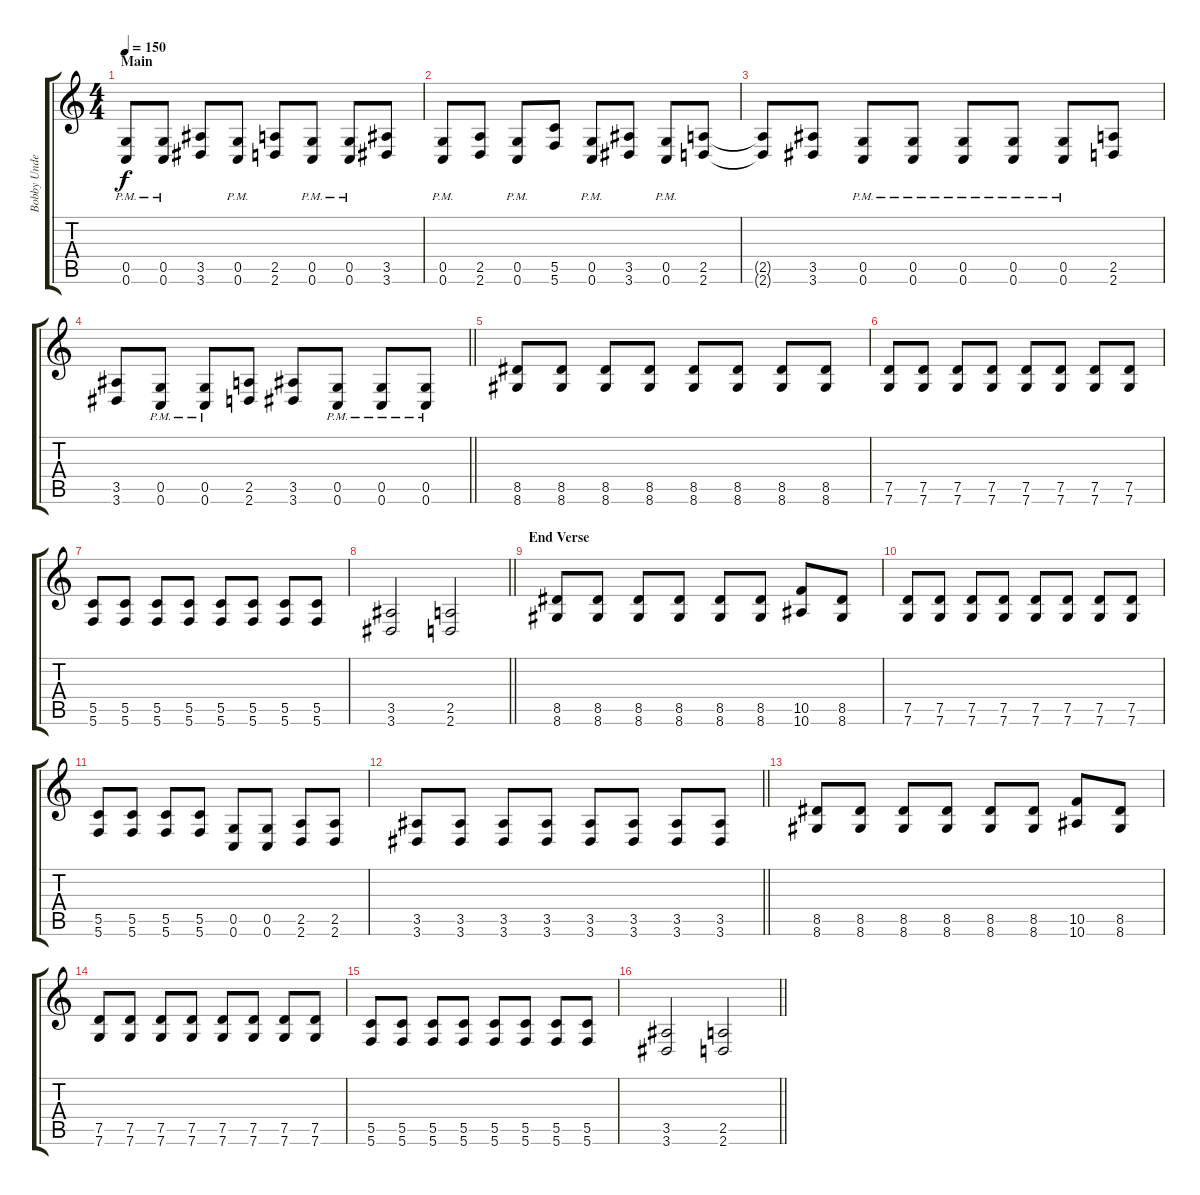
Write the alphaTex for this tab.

\track ("Bobby Undertaker" "Bobby Unde") {instrument distortionguitar}
\staff {score tabs}
\tuning (D4 A3 F3 C3 G2 C2) {hide}
\ts (4 4)
\section ("" "Main")
\tempo 150
\clef g2
\ks c
(0.5{pm} 0.6{pm}).8{dy f} (0.5{pm} 0.6{pm}).8 (3.5 3.6).8 (0.5{pm} 0.6{pm}).8 (2.5 2.6).8 (0.5{pm} 0.6{pm}).8 (0.5{pm} 0.6{pm}).8 (3.5 3.6).8 |
(0.5{pm} 0.6{pm}).8 (2.5 2.6).8 (0.5{pm} 0.6{pm}).8 (5.5 5.6).8 (0.5{pm} 0.6{pm}).8 (3.5 3.6).8 (0.5{pm} 0.6{pm}).8 (2.5 2.6).8 |
(2.5{t} 2.6{t}).8 (3.5 3.6).8 (0.5{pm} 0.6{pm}).8 (0.5{pm} 0.6{pm}).8 (0.5{pm} 0.6{pm}).8 (0.5{pm} 0.6{pm}).8 (0.5{pm} 0.6{pm}).8 (2.5 2.6).8 |
\barLineRight lightlight
(3.5 3.6).8 (0.5{pm} 0.6{pm}).8 (0.5{pm} 0.6{pm}).8 (2.5 2.6).8 (3.5 3.6).8 (0.5{pm} 0.6{pm}).8 (0.5{pm} 0.6{pm}).8 (0.5{pm} 0.6{pm}).8 |
\section ("" "")
(8.5 8.6).8 (8.5 8.6).8 (8.5 8.6).8 (8.5 8.6).8 (8.5 8.6).8 (8.5 8.6).8 (8.5 8.6).8 (8.5 8.6).8 |
(7.5 7.6).8 (7.5 7.6).8 (7.5 7.6).8 (7.5 7.6).8 (7.5 7.6).8 (7.5 7.6).8 (7.5 7.6).8 (7.5 7.6).8 |
(5.5 5.6).8 (5.5 5.6).8 (5.5 5.6).8 (5.5 5.6).8 (5.5 5.6).8 (5.5 5.6).8 (5.5 5.6).8 (5.5 5.6).8 |
\barLineRight lightlight
(3.5 3.6).2 (2.5 2.6).2 |
\section ("" "End Verse")
(8.5 8.6).8 (8.5 8.6).8 (8.5 8.6).8 (8.5 8.6).8 (8.5 8.6).8 (8.5 8.6).8 (10.5 10.6).8 (8.5 8.6).8 |
(7.5 7.6).8 (7.5 7.6).8 (7.5 7.6).8 (7.5 7.6).8 (7.5 7.6).8 (7.5 7.6).8 (7.5 7.6).8 (7.5 7.6).8 |
(5.5 5.6).8 (5.5 5.6).8 (5.5 5.6).8 (5.5 5.6).8 (0.5 0.6).8 (0.5 0.6).8 (2.5 2.6).8 (2.5 2.6).8 |
\barLineRight lightlight
(3.5 3.6).8 (3.5 3.6).8 (3.5 3.6).8 (3.5 3.6).8 (3.5 3.6).8 (3.5 3.6).8 (3.5 3.6).8 (3.5 3.6).8 |
\section ("" "")
(8.5 8.6).8 (8.5 8.6).8 (8.5 8.6).8 (8.5 8.6).8 (8.5 8.6).8 (8.5 8.6).8 (10.5 10.6).8 (8.5 8.6).8 |
(7.5 7.6).8 (7.5 7.6).8 (7.5 7.6).8 (7.5 7.6).8 (7.5 7.6).8 (7.5 7.6).8 (7.5 7.6).8 (7.5 7.6).8 |
(5.5 5.6).8 (5.5 5.6).8 (5.5 5.6).8 (5.5 5.6).8 (5.5 5.6).8 (5.5 5.6).8 (5.5 5.6).8 (5.5 5.6).8 |
\barLineRight lightlight
(3.5 3.6).2 (2.5 2.6).2
